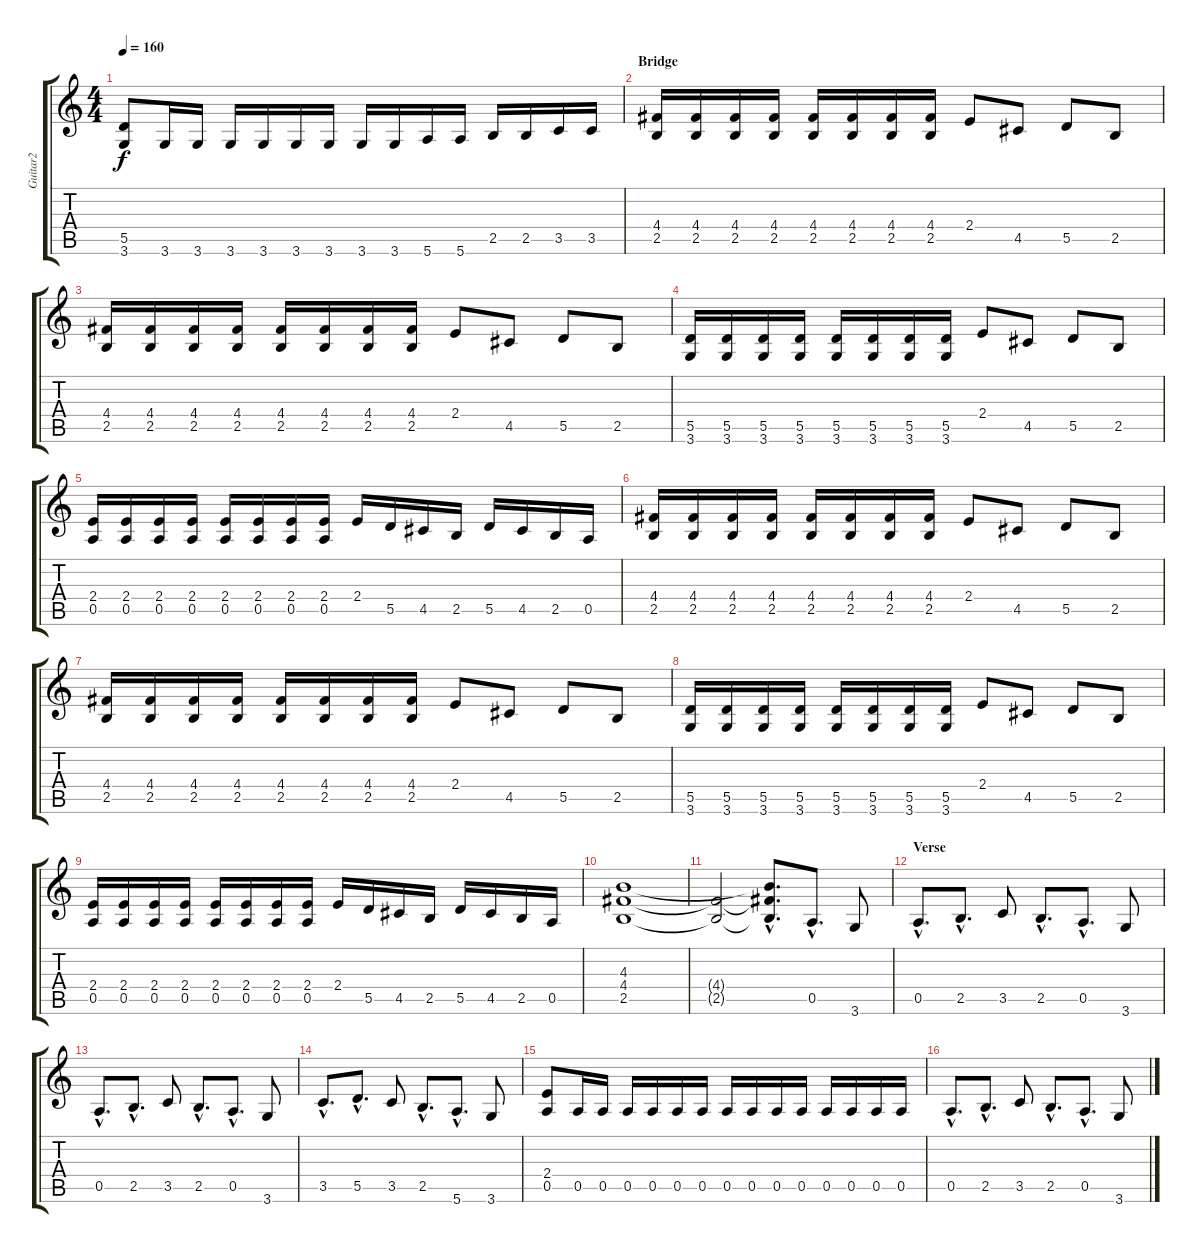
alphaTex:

\track ("Guitar2" "Guitar2") {instrument distortionguitar}
\staff {score tabs}
\tuning (E4 B3 G3 D3 A2 E2) {hide}
\ts (4 4)
\tempo 160
\clef g2
\ks c
(5.5 3.6).8{dy f} 3.6.16 3.6.16 3.6.16 3.6.16 3.6.16 3.6.16 3.6.16 3.6.16 5.6.16 5.6.16 2.5.16 2.5.16 3.5.16 3.5.16 |
\section ("" "Bridge")
(4.4 2.5).16 (4.4 2.5).16 (4.4 2.5).16 (4.4 2.5).16 (4.4 2.5).16 (4.4 2.5).16 (4.4 2.5).16 (4.4 2.5).16 2.4.8 4.5.8 5.5.8 2.5.8 |
(4.4 2.5).16 (4.4 2.5).16 (4.4 2.5).16 (4.4 2.5).16 (4.4 2.5).16 (4.4 2.5).16 (4.4 2.5).16 (4.4 2.5).16 2.4.8 4.5.8 5.5.8 2.5.8 |
(5.5 3.6).16 (5.5 3.6).16 (5.5 3.6).16 (5.5 3.6).16 (5.5 3.6).16 (5.5 3.6).16 (5.5 3.6).16 (5.5 3.6).16 2.4.8 4.5.8 5.5.8 2.5.8 |
(2.4 0.5).16 (2.4 0.5).16 (2.4 0.5).16 (2.4 0.5).16 (2.4 0.5).16 (2.4 0.5).16 (2.4 0.5).16 (2.4 0.5).16 2.4.16 5.5.16 4.5.16 2.5.16 5.5.16 4.5.16 2.5.16 0.5.16 |
(4.4 2.5).16 (4.4 2.5).16 (4.4 2.5).16 (4.4 2.5).16 (4.4 2.5).16 (4.4 2.5).16 (4.4 2.5).16 (4.4 2.5).16 2.4.8 4.5.8 5.5.8 2.5.8 |
(4.4 2.5).16 (4.4 2.5).16 (4.4 2.5).16 (4.4 2.5).16 (4.4 2.5).16 (4.4 2.5).16 (4.4 2.5).16 (4.4 2.5).16 2.4.8 4.5.8 5.5.8 2.5.8 |
(5.5 3.6).16 (5.5 3.6).16 (5.5 3.6).16 (5.5 3.6).16 (5.5 3.6).16 (5.5 3.6).16 (5.5 3.6).16 (5.5 3.6).16 2.4.8 4.5.8 5.5.8 2.5.8 |
(2.4 0.5).16 (2.4 0.5).16 (2.4 0.5).16 (2.4 0.5).16 (2.4 0.5).16 (2.4 0.5).16 (2.4 0.5).16 (2.4 0.5).16 2.4.16 5.5.16 4.5.16 2.5.16 5.5.16 4.5.16 2.5.16 0.5.16 |
(4.3 4.4 2.5).1 |
(4.4{t} 2.5{t}).2 (4.3{hac t} 4.4{hac t} 2.5{hac t}).8{d} 0.5{hac}.8{d} 3.6.8 |
\section ("" "Verse")
0.5{hac}.8{d} 2.5{hac}.8{d} 3.5.8 2.5{hac}.8{d} 0.5{hac}.8{d} 3.6.8 |
0.5{hac}.8{d} 2.5{hac}.8{d} 3.5.8 2.5{hac}.8{d} 0.5{hac}.8{d} 3.6.8 |
3.5{hac}.8{d} 5.5{hac}.8{d} 3.5.8 2.5{hac}.8{d} 5.6{hac}.8{d} 3.6.8 |
(2.4 0.5).8 0.5.16 0.5.16 0.5.16 0.5.16 0.5.16 0.5.16 0.5.16 0.5.16 0.5.16 0.5.16 0.5.16 0.5.16 0.5.16 0.5.16 |
0.5{hac}.8{d} 2.5{hac}.8{d} 3.5.8 2.5{hac}.8{d} 0.5{hac}.8{d} 3.6.8
